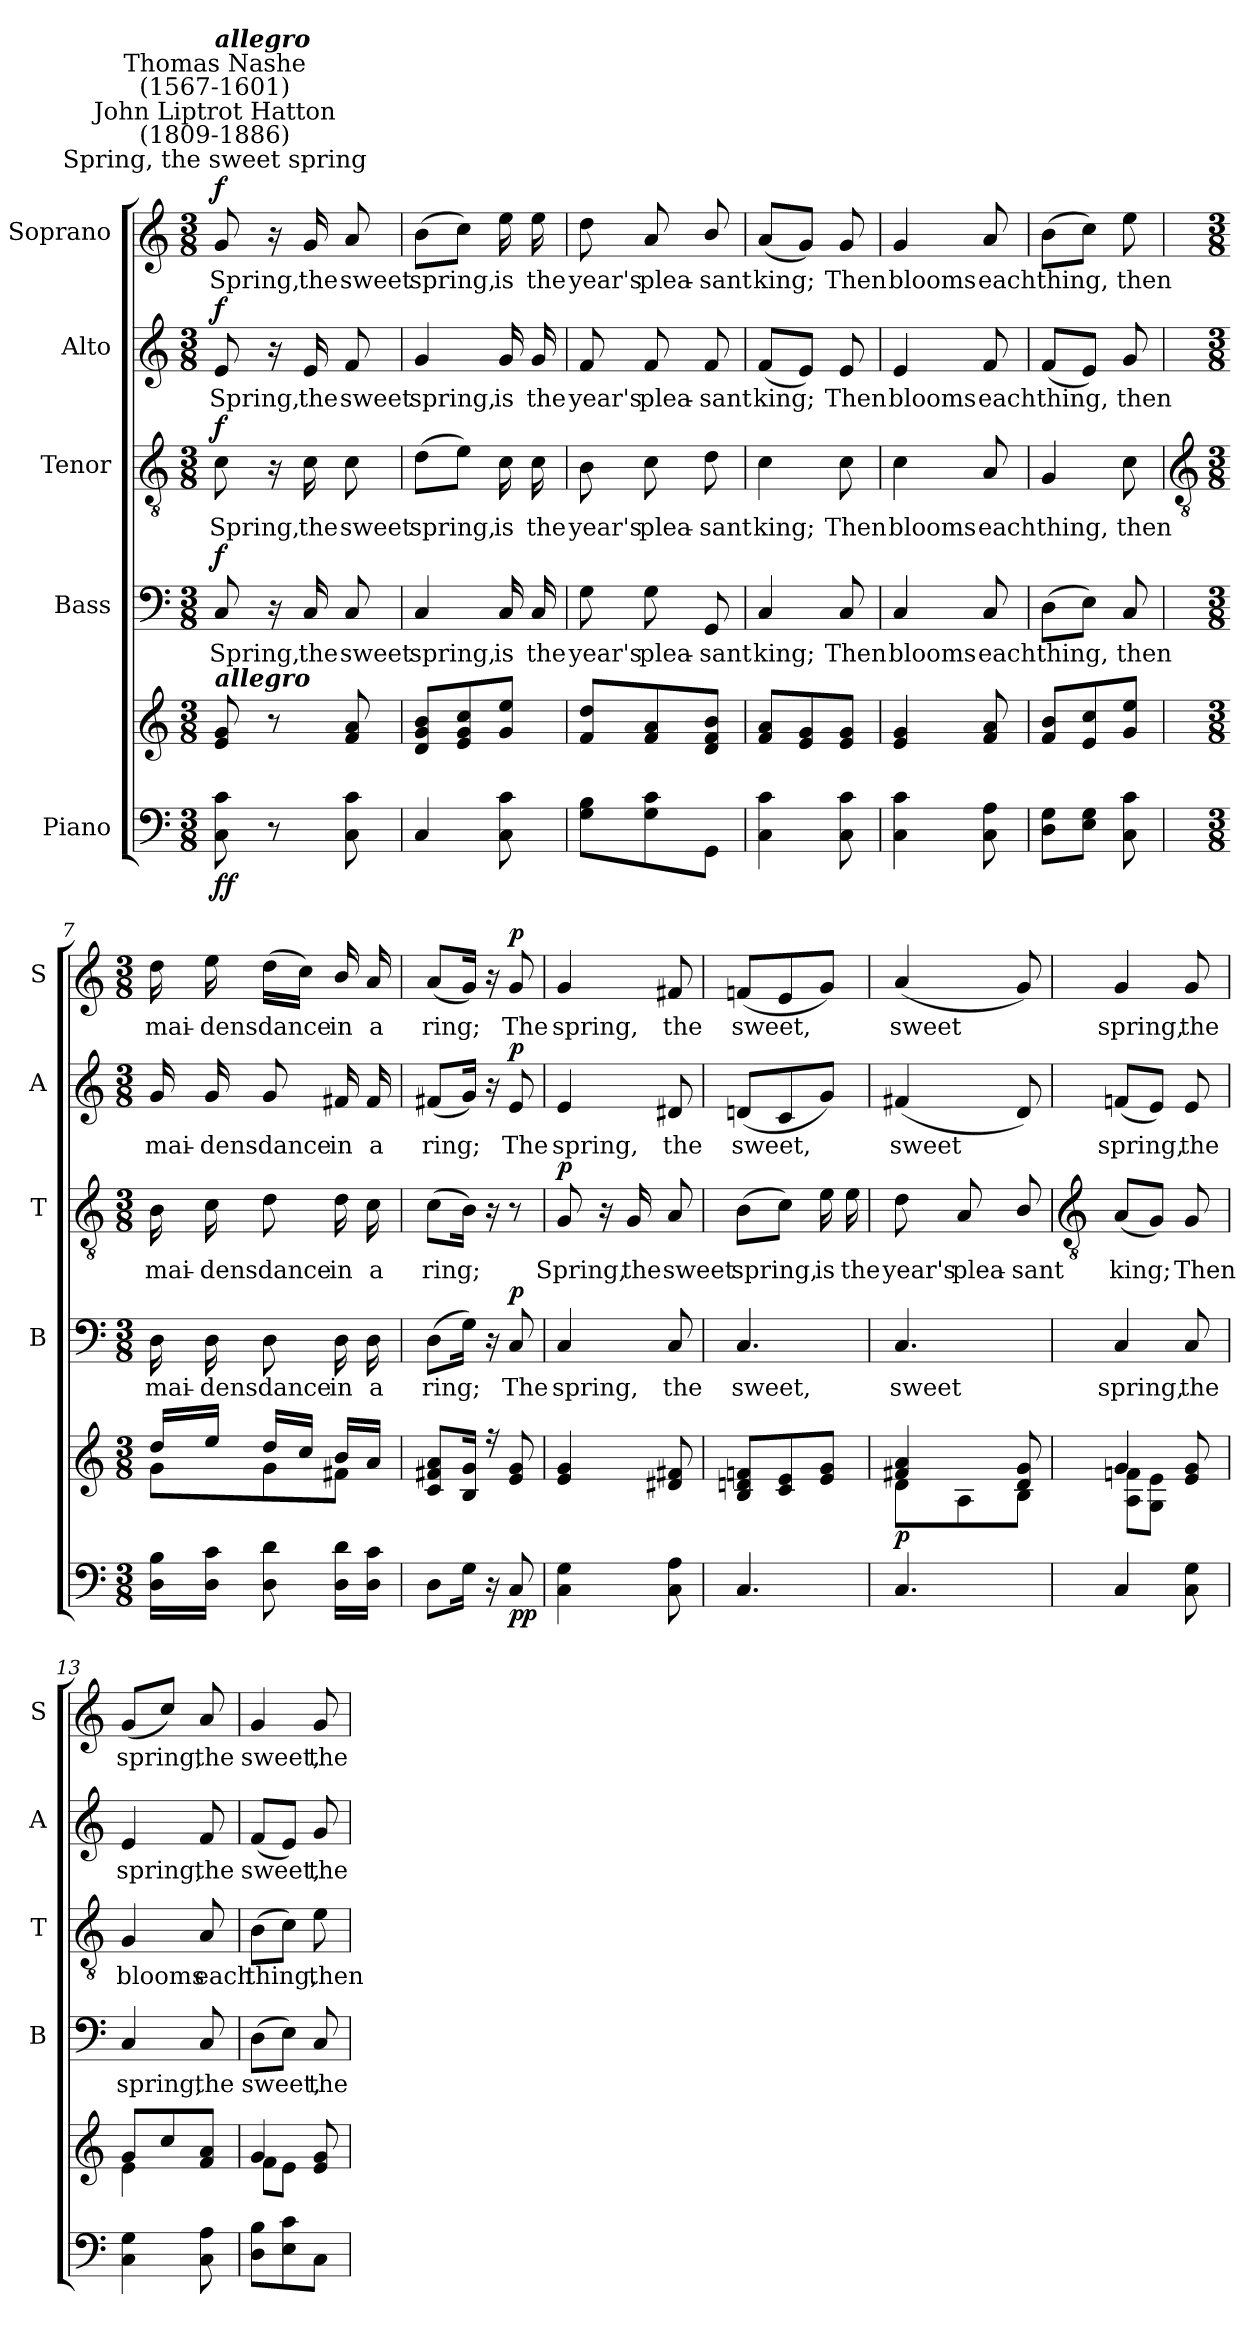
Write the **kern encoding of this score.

**kern	**kern	**dynam	**kern	**text	**dynam	**kern	**text	**dynam	**kern	**text	**dynam	**kern	**text	**dynam
*part5	*part5	*part5	*part4	*part4	*part4	*part3	*part3	*part3	*part2	*part2	*part2	*part1	*part1	*part1
*staff6	*staff5	*staff5/6	*staff4	*staff4	*staff4	*staff3	*staff3	*staff3	*staff2	*staff2	*staff2	*staff1	*staff1	*staff1
*I"Piano	*	*	*I"Bass	*	*	*I"Tenor	*	*	*I"Alto	*	*	*I"Soprano	*	*
*	*	*	*I'B	*	*	*I'T	*	*	*I'A	*	*	*I'S	*	*
*clefF4	*clefG2	*	*clefF4	*	*	*clefGv2	*	*	*clefG2	*	*	*clefG2	*	*
*k[]	*k[]	*	*k[]	*	*	*k[]	*	*	*k[]	*	*	*k[]	*	*
*C:	*C:	*	*C:	*	*	*C:	*	*	*C:	*	*	*C:	*	*
*M3/8	*M3/8	*	*M3/8	*	*	*M3/8	*	*	*M3/8	*	*	*M3/8	*	*
*MM60	*MM60	*	*MM60	*	*	*MM60	*	*	*MM60	*	*	*MM60	*	*
=1	=1	=1	=1	=1	=1	=1	=1	=1	=1	=1	=1	=1	=1	=1
!	!	!	!	!	!	!	!	!	!	!	!	!LO:TX:a:cj:t=Spring, the sweet spring	!	!
!	!	!	!	!	!	!	!	!	!	!	!	!LO:TX:a:cj:t=John Liptrot Hatton\n(1809-1886)	!	!
!	!	!	!	!	!	!	!	!	!	!	!	!LO:TX:a:cj:t=Thomas Nashe\n(1567-1601)	!	!
!	!	!	!	!	!	!	!	!	!	!	!	!LO:TX:a:Bi:t=allegro	!	!
!	!LO:TX:a:Bi:t=allegro	!	!	!	!	!	!	!	!	!	!	!	!	!
!	!	!LO:DY:b=2	!	!LO:LY:b	!	!	!LO:LY:b	!	!	!LO:LY:b	!	!	!LO:LY:b	!
!	!	!LO:DY:n=1:b	!	!	!LO:DY:b	!	!	!LO:DY:b	!	!	!LO:DY:b	!	!	!LO:DY:b
8C 8c	8e 8g	f f	8C	Spring,	f	8c	Spring,	f	8e	Spring,	f	8g	Spring,	f
8r	8r	.	16r	.	.	16r	.	.	16r	.	.	16r	.	.
!	!	!	!	!LO:LY:b	!	!	!LO:LY:b	!	!	!LO:LY:b	!	!	!LO:LY:b	!
.	.	.	16C	the	.	16c	the	.	16e	the	.	16g	the	.
!	!	!	!	!LO:LY:b	!	!	!LO:LY:b	!	!	!LO:LY:b	!	!	!LO:LY:b	!
8C 8c	8f 8a	.	8C	sweet	.	8c	sweet	.	8f	sweet	.	8a	sweet	.
=2	=2	=2	=2	=2	=2	=2	=2	=2	=2	=2	=2	=2	=2	=2
!	!	!	!	!LO:LY:b	!	!	!LO:LY:b	!	!	!LO:LY:b	!	!	!LO:LY:b	!
4C	8d 8g 8bL	.	4C	spring,	.	(>8dL	spring,	.	4g	spring,	.	(>8bL	spring,	.
.	8e 8g 8cc	.	.	.	.	8eJ)	.	.	.	.	.	8ccJ)	.	.
!	!	!	!	!LO:LY:b	!	!	!LO:LY:b	!	!	!LO:LY:b	!	!	!LO:LY:b	!
8C 8c	8g 8eeJ	.	16C	is	.	16c	is	.	16g	is	.	16ee	is	.
!	!	!	!	!LO:LY:b	!	!	!LO:LY:b	!	!	!LO:LY:b	!	!	!LO:LY:b	!
.	.	.	16C	the	.	16c	the	.	16g	the	.	16ee	the	.
=3	=3	=3	=3	=3	=3	=3	=3	=3	=3	=3	=3	=3	=3	=3
!	!	!	!	!LO:LY:b	!	!	!LO:LY:b	!	!	!LO:LY:b	!	!	!LO:LY:b	!
8G 8BL	8f 8ddL	.	8G	year's	.	8B	year's	.	8f	year's	.	8dd	year's	.
!	!	!	!	!LO:LY:b	!	!	!LO:LY:b	!	!	!LO:LY:b	!	!	!LO:LY:b	!
8G 8c	8f 8a	.	8G	plea-	.	8c	plea-	.	8f	plea-	.	8a	plea-	.
!	!	!	!	!LO:LY:b	!	!	!LO:LY:b	!	!	!LO:LY:b	!	!	!LO:LY:b	!
8GGJ	8d 8f 8bJ	.	8GG	-sant	.	8d	-sant	.	8f	-sant	.	8b/	-sant	.
=4	=4	=4	=4	=4	=4	=4	=4	=4	=4	=4	=4	=4	=4	=4
!	!	!	!	!LO:LY:b	!	!	!LO:LY:b	!	!	!LO:LY:b	!	!	!LO:LY:b	!
4C 4c	8f 8aL	.	4C	king;	.	4c	king;	.	(<8fL	king;	.	(<8aL	king;	.
.	8e 8g	.	.	.	.	.	.	.	8eJ)	.	.	8gJ)	.	.
!	!	!	!	!LO:LY:b	!	!	!LO:LY:b	!	!	!LO:LY:b	!	!	!LO:LY:b	!
8C 8c	8e 8gJ	.	8C	Then	.	8c	Then	.	8e	Then	.	8g	Then	.
=5	=5	=5	=5	=5	=5	=5	=5	=5	=5	=5	=5	=5	=5	=5
!	!	!	!	!LO:LY:b	!	!	!LO:LY:b	!	!	!LO:LY:b	!	!	!LO:LY:b	!
4C 4c	4e 4g	.	4C	blooms	.	4c	blooms	.	4e	blooms	.	4g	blooms	.
!	!	!	!	!LO:LY:b	!	!	!LO:LY:b	!	!	!LO:LY:b	!	!	!LO:LY:b	!
8C 8A	8f 8a	.	8C	each	.	8A	each	.	8f	each	.	8a	each	.
=6	=6	=6	=6	=6	=6	=6	=6	=6	=6	=6	=6	=6	=6	=6
!	!	!	!	!LO:LY:b	!	!	!LO:LY:b	!	!	!LO:LY:b	!	!	!LO:LY:b	!
8D 8GL	8f 8bL	.	(>8DL	thing,	.	4G	thing,	.	(<8fL	thing,	.	(>8bL	thing,	.
8E 8GJ	8e 8cc	.	8EJ)	.	.	.	.	.	8eJ)	.	.	8ccJ)	.	.
!	!	!	!	!LO:LY:b	!	!	!LO:LY:b	!	!	!LO:LY:b	!	!	!LO:LY:b	!
8C 8c	8g 8eeJ	.	8C	then	.	8c	then	.	8g	then	.	8ee	then	.
!!LO:LB:g=z
=7	=7	=7	=7	=7	=7	=7	=7	=7	=7	=7	=7	=7	=7	=7
*	*	*	*	*	*	*clefGv2	*	*	*	*	*	*	*	*
*M3/8	*M3/8	*	*M3/8	*	*	*M3/8	*	*	*M3/8	*	*	*M3/8	*	*
*	*^	*	*	*	*	*	*	*	*	*	*	*	*	*
!	!	!	!	!	!LO:LY:b	!	!	!LO:LY:b	!	!	!LO:LY:b	!	!	!LO:LY:b	!
16D 16BLL	16dd/LL	8g\L	.	16D	mai-	.	16B	mai-	.	16g	mai-	.	16dd	mai-	.
!	!	!	!	!	!LO:LY:b	!	!	!LO:LY:b	!	!	!LO:LY:b	!	!	!LO:LY:b	!
16D 16cJJ	16ee/JJ	.	.	16D	-dens	.	16c	-dens	.	16g	-dens	.	16ee	-dens	.
!	!	!	!	!	!LO:LY:b	!	!	!LO:LY:b	!	!	!LO:LY:b	!	!	!LO:LY:b	!
8D 8d	16dd/LL	8g\	.	8D	dance	.	8d	dance	.	8g	dance	.	(>16ddLL	dance	.
.	16cc/JJ	.	.	.	.	.	.	.	.	.	.	.	16ccJJ)	.	.
!	!	!	!	!	!LO:LY:b	!	!	!LO:LY:b	!	!	!LO:LY:b	!	!	!LO:LY:b	!
16D 16dLL	16b/LL	8f#X\J	.	16D	in	.	16d	in	.	16f#X	in	.	16b/	in	.
!	!	!	!	!	!LO:LY:b	!	!	!LO:LY:b	!	!	!LO:LY:b	!	!	!LO:LY:b	!
16D 16cJJ	16a/JJ	.	.	16D	a	.	16c	a	.	16f#	a	.	16a	a	.
=8	=8	=8	=8	=8	=8	=8	=8	=8	=8	=8	=8	=8	=8	=8	=8
!	!	!LO:N:vis=1	!	!	!LO:LY:b	!	!	!LO:LY:b	!	!	!LO:LY:b	!	!	!LO:LY:b	!
8DL	8c/ 8f#X/ 8a/L	4.ryy	.	(>8DL	ring;	.	(>8cL	ring;	.	(<8f#XL	ring;	.	(<8aL	ring;	.
16GJ	16B/ 16g/J	.	.	16GJ)	.	.	16BJ)	.	.	16gJ)	.	.	16gJ)	.	.
16r	16r	.	.	16r	.	.	16r	.	.	16r	.	.	16r	.	.
!	!	!	!LO:DY:b=2	!	!LO:LY:b	!	!	!	!	!	!LO:LY:b	!	!	!LO:LY:b	!
!	!	!	!LO:DY:n=1:b	!	!	!LO:DY:b	!	!	!	!	!	!LO:DY:b	!	!	!LO:DY:b
8C	8e/ 8g/	.	p p	8C	The	p	8r	.	.	8e	The	p	8g	The	p
=9	=9	=9	=9	=9	=9	=9	=9	=9	=9	=9	=9	=9	=9	=9	=9
!	!	!LO:N:vis=1	!	!	!LO:LY:b	!	!	!LO:LY:b	!LO:DY:b	!	!LO:LY:b	!	!	!LO:LY:b	!
4C 4G	4e/ 4g/	4.ryy	.	4C	spring,	.	8G	Spring,	p	4e	spring,	.	4g	spring,	.
.	.	.	.	.	.	.	16r	.	.	.	.	.	.	.	.
!	!	!	!	!	!	!	!	!LO:LY:b	!	!	!	!	!	!	!
.	.	.	.	.	.	.	16G	the	.	.	.	.	.	.	.
!	!	!	!	!	!LO:LY:b	!	!	!LO:LY:b	!	!	!LO:LY:b	!	!	!LO:LY:b	!
8C 8A	8d#X/ 8f#X/	.	.	8C	the	.	8A	sweet	.	8d#X	the	.	8f#X	the	.
=10	=10	=10	=10	=10	=10	=10	=10	=10	=10	=10	=10	=10	=10	=10	=10
!	!	!LO:N:vis=1	!	!	!LO:LY:b	!	!	!LO:LY:b	!	!	!LO:LY:b	!	!	!LO:LY:b	!
4.C	8B/ 8dn/ 8fn/L	4.ryy	.	4.C	sweet,	.	(>8BL	spring,	.	(<8dnL	sweet,	.	(<8fnL	sweet,	.
.	8c/ 8e/	.	.	.	.	.	8cJ)	.	.	8c	.	.	8e	.	.
!	!	!	!	!	!	!	!	!LO:LY:b	!	!	!	!	!	!	!
.	8e/ 8g/J	.	.	.	.	.	16e	is	.	8gJ)	.	.	8gJ)	.	.
!	!	!	!	!	!	!	!	!LO:LY:b	!	!	!	!	!	!	!
.	.	.	.	.	.	.	16e	the	.	.	.	.	.	.	.
=11	=11	=11	=11	=11	=11	=11	=11	=11	=11	=11	=11	=11	=11	=11	=11
!	!	!	!LO:DY:b	!	!LO:LY:b	!	!	!LO:LY:b	!	!	!LO:LY:b	!	!	!LO:LY:b	!
4.C	4f#X/ 4a/	8d\L	p	4.C	sweet	.	8d	year's	.	(<4f#X	sweet	.	(<4a	sweet	.
!	!	!	!	!	!	!	!	!LO:LY:b	!	!	!	!	!	!	!
.	.	8A\	.	.	.	.	8A	plea-	.	.	.	.	.	.	.
!	!	!	!	!	!	!	!	!LO:LY:b	!	!	!	!	!	!	!
.	8d/ 8g/	8B\J	.	.	.	.	8B/	-sant	.	8d)	.	.	8g)	.	.
!!LO:LB:g=z
=12	=12	=12	=12	=12	=12	=12	=12	=12	=12	=12	=12	=12	=12	=12	=12
*	*	*	*	*	*	*	*clefGv2	*	*	*	*	*	*	*	*
!	!	!	!	!	!LO:LY:b	!	!	!LO:LY:b	!	!	!LO:LY:b	!	!	!LO:LY:b	!
4C	4g/	8A\ 8fn\L	.	4C	spring,	.	(<8AL	king;	.	(<8fnL	spring,	.	4g	spring,	.
.	.	8G\ 8e\J	.	.	.	.	8GJ)	.	.	8eJ)	.	.	.	.	.
!	!	!	!	!	!LO:LY:b	!	!	!LO:LY:b	!	!	!LO:LY:b	!	!	!LO:LY:b	!
8C 8G	8e/ 8g/	8ryy	.	8C	the	.	8G	Then	.	8e	the	.	8g	the	.
=13	=13	=13	=13	=13	=13	=13	=13	=13	=13	=13	=13	=13	=13	=13	=13
!	!	!	!	!	!LO:LY:b	!	!	!LO:LY:b	!	!	!LO:LY:b	!	!	!LO:LY:b	!
4C 4G	8g/L	4e\	.	4C	spring,	.	4G	blooms	.	4e	spring,	.	(<8gL	spring,	.
.	8cc/	.	.	.	.	.	.	.	.	.	.	.	8ccJ)	.	.
!	!	!	!	!	!LO:LY:b	!	!	!LO:LY:b	!	!	!LO:LY:b	!	!	!LO:LY:b	!
8C 8A	8f/ 8a/J	8ryy	.	8C	the	.	8A	each	.	8f	the	.	8a	the	.
=14	=14	=14	=14	=14	=14	=14	=14	=14	=14	=14	=14	=14	=14	=14	=14
!	!	!	!	!	!LO:LY:b	!	!	!LO:LY:b	!	!	!LO:LY:b	!	!	!LO:LY:b	!
8D 8BL	4g/	8f\L	.	(>8DL	sweet,	.	(>8BL	thing,	.	(<8fL	sweet,	.	4g	sweet,	.
8E 8c	.	8e\J	.	8EJ)	.	.	8cJ)	.	.	8eJ)	.	.	.	.	.
!	!	!	!	!	!LO:LY:b	!	!	!LO:LY:b	!	!	!LO:LY:b	!	!	!LO:LY:b	!
8CJ	8e/ 8g/	8ryy	.	8C	the	.	8e	then	.	8g	the	.	8g	the	.
*	*v	*v	*	*	*	*	*	*	*	*	*	*	*	*	*
=	=	=	=	=	=	=	=	=	=	=	=	=	=	=
*-	*-	*-	*-	*-	*-	*-	*-	*-	*-	*-	*-	*-	*-	*-
